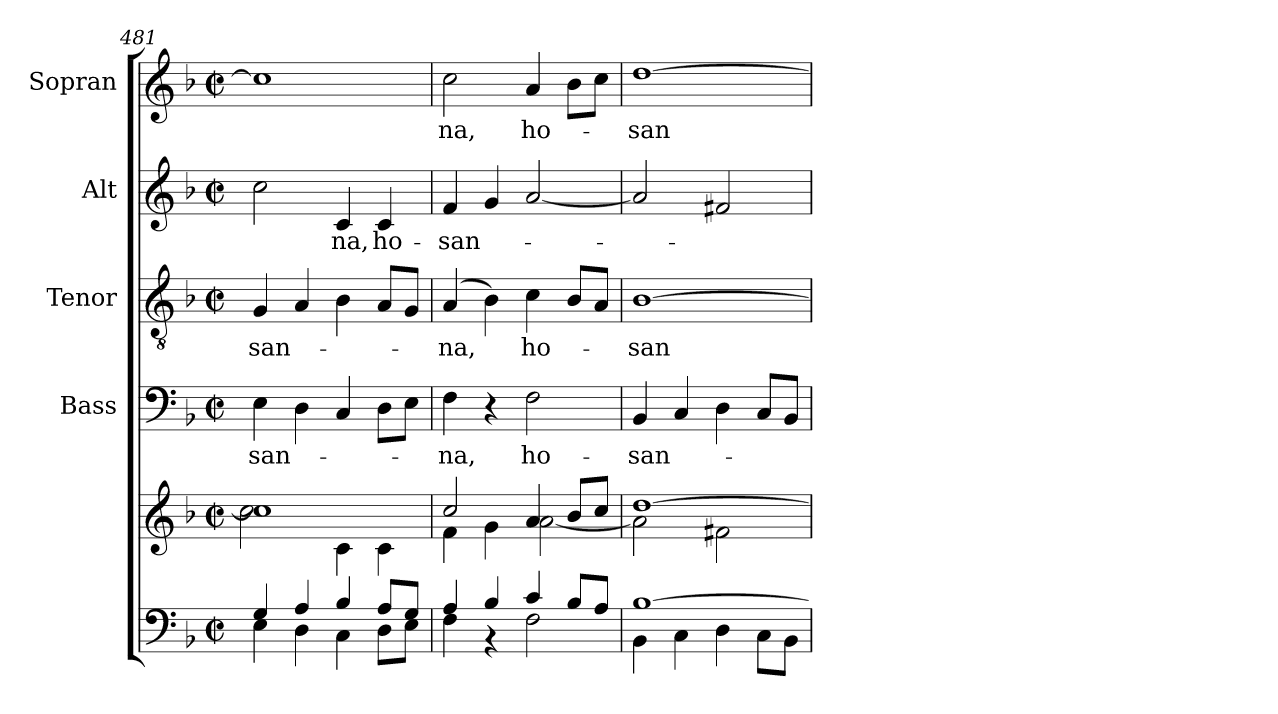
**kern	**kern	**kern	**text	**kern	**text	**kern	**text	**kern	**text
*part5	*part5	*part4	*part4	*part3	*part3	*part2	*part2	*part1	*part1
*staff6	*staff5	*staff4	*staff4	*staff3	*staff3	*staff2	*staff2	*staff1	*staff1
*	*	*I"Bass	*	*I"Tenor	*	*I"Alt	*	*I"Sopran	*
*	*	*I'B.	*	*I'T.	*	*I'A.	*	*I'S.	*
*clefF4	*clefG2	*clefF4	*	*clefGv2	*	*clefG2	*	*clefG2	*
*k[b-]	*k[b-]	*k[b-]	*	*k[b-]	*	*k[b-]	*	*k[b-]	*
*F:	*F:	*F:	*	*F:	*	*F:	*	*F:	*
*M2/2	*M2/2	*M2/2	*	*M2/2	*	*M2/2	*	*M2/2	*
*met(c|)	*met(c|)	*met(c|)	*	*met(c|)	*	*met(c|)	*	*met(c|)	*
=481	=481	=481	=481	=481	=481	=481	=481	=481	=481
*^	*^	*	*	*	*	*	*	*	*
!	!	!	!	!	!LO:LY:b	!	!LO:LY:b	!	!	!	!
4G/	4E\	1cc]	2cc\	4E\	-san-	4G/	-san-	2cc\	.	1cc]	.
4A/	4D\	.	.	4D\	.	4A/	.	.	.	.	.
!	!	!	!	!	!	!	!	!	!LO:LY:b	!	!
4B-/	4C\	.	4c\	4C/	.	4B-\	.	4c/	-na,	.	.
!	!	!	!	!	!	!	!	!	!LO:LY:b	!	!
8A/L	8D\L	.	4c\	8D\L	.	8A/L	.	4c/	ho-	.	.
8G/J	8E\J	.	.	8E\J	.	8G/J	.	.	.	.	.
=482	=482	=482	=482	=482	=482	=482	=482	=482	=482	=482	=482
!	!	!	!	!	!LO:LY:b	!	!LO:LY:b	!	!LO:LY:b	!	!LO:LY:b
4A/	4F\	2cc/	4f\	4F\	-na,	(4A/	-na,	4f/	-san-	2cc\	-na,
4B-/	4r	.	4g\	4r	.	4B-\)	.	4g/	.	.	.
!	!	!	!	!	!LO:LY:b	!	!LO:LY:b	!	!	!	!LO:LY:b
4c/	2F\	4a/	[<2a\	2F\	ho-	4c\	ho-	[2a/	.	4a/	ho-
8B-/L	.	8b-/L	.	.	.	8B-/L	.	.	.	8b-\L	.
8A/J	.	8cc/J	.	.	.	8A/J	.	.	.	8cc\J	.
!!LO:LB:g=z
=483	=483	=483	=483	=483	=483	=483	=483	=483	=483	=483	=483
!	!	!	!	!	!LO:LY:b	!	!LO:LY:b	!	!	!	!LO:LY:b
[>1B-	4BB-\	[>1dd	2a\]	4BB-/	-san-	[1B-	-san-	2a/]	.	[1dd	-san-
.	4C\	.	.	4C/	.	.	.	.	.	.	.
.	4D\	.	2f#X\	4D\	.	.	.	2f#X/	.	.	.
.	8C\L	.	.	8C/L	.	.	.	.	.	.	.
.	8BB-\J	.	.	8BB-/J	.	.	.	.	.	.	.
*v	*v	*	*	*	*	*	*	*	*	*	*
*	*v	*v	*	*	*	*	*	*	*	*
=	=	=	=	=	=	=	=	=	=
*-	*-	*-	*-	*-	*-	*-	*-	*-	*-
